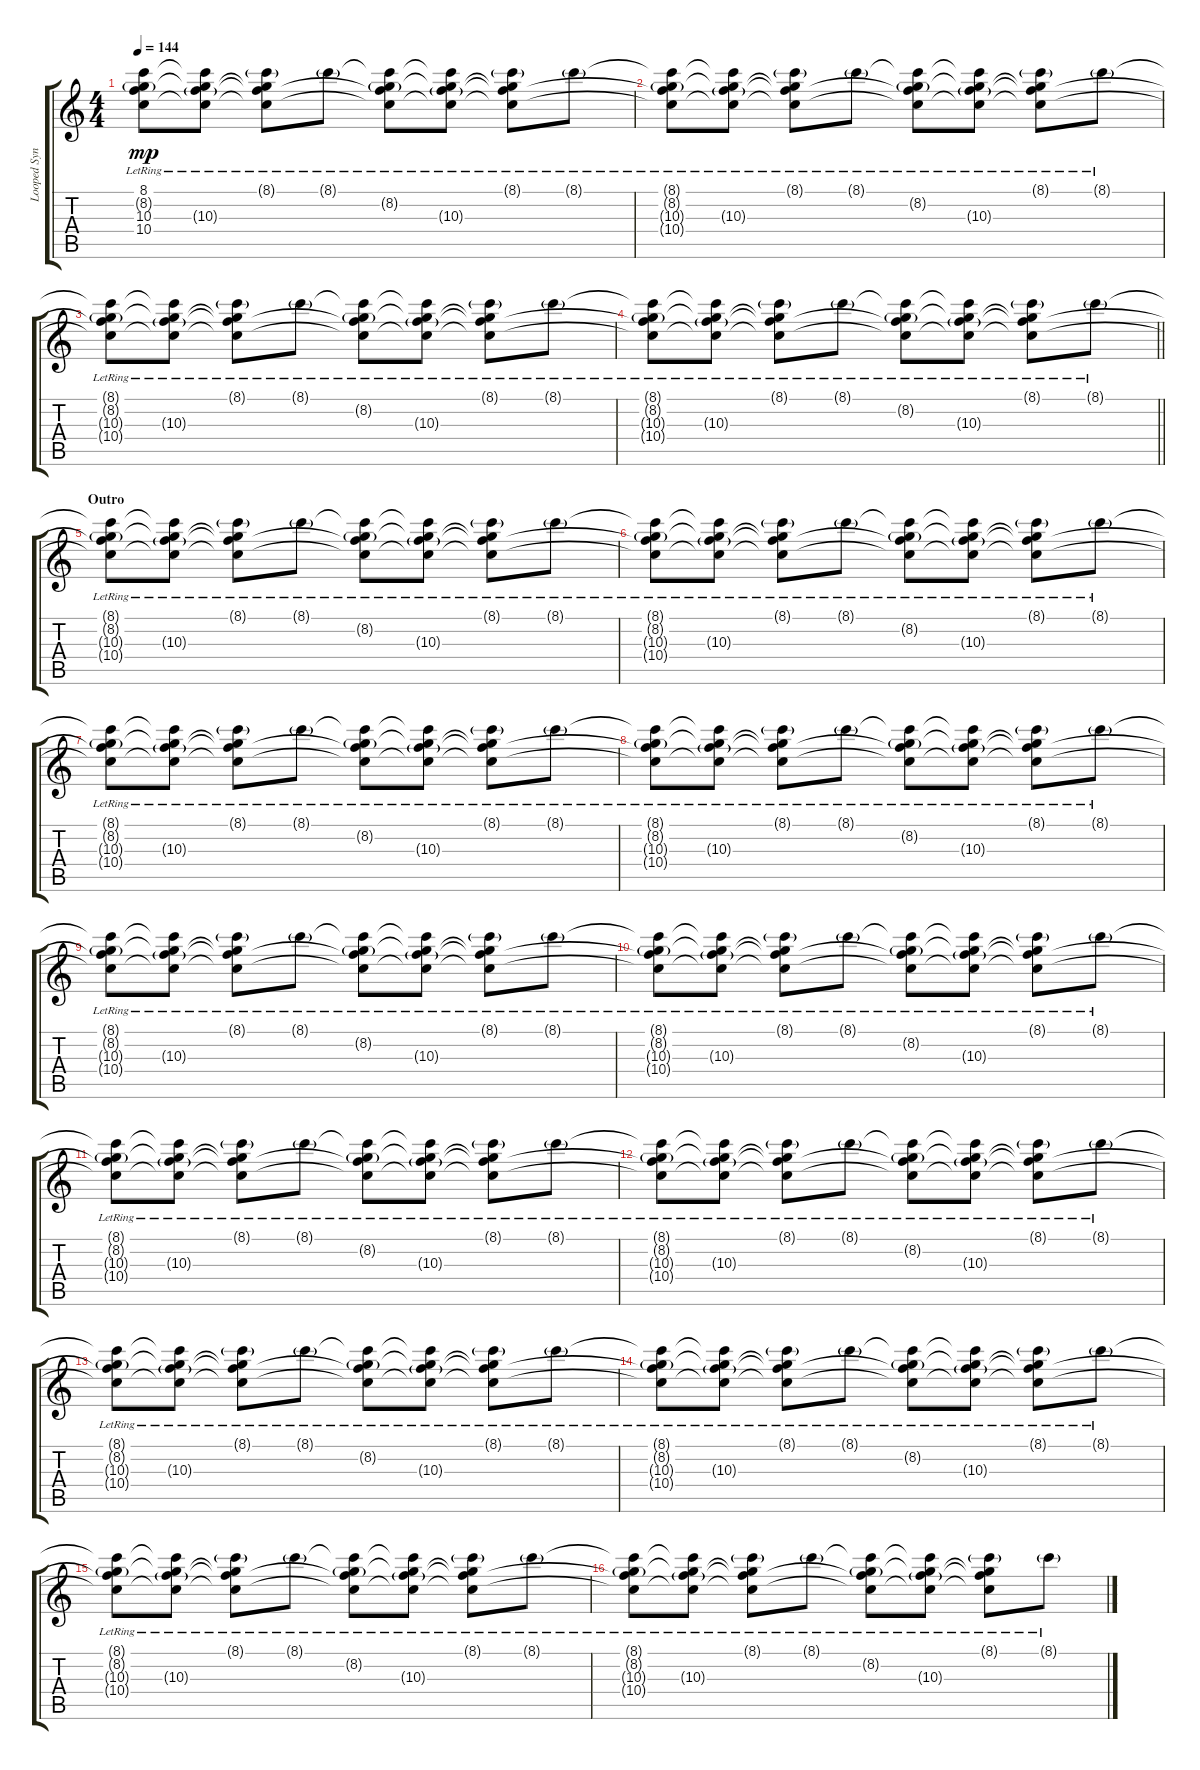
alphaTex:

\track ("Looped Synth" "Looped Syn") {instrument acousticguitarsteel}
\staff {score tabs}
\tuning (E4 B3 G3 D3 A2 E2) {hide}
\ts (4 4)
\tempo 144
\clef g2
\ks c
(8.1{t} 8.2{g lr} 10.3{t} 10.4{t}).8{dy mp} (8.1{t} 8.2{t} 10.3{g lr} 10.4{t}).8 (8.1{g lr} 8.2{t} 10.3{t} 10.4{t}).8 8.1{g lr}.8 (8.1{t} 8.2{g lr} 10.3{t} 10.4{t}).8 (8.1{t} 8.2{t} 10.3{g lr} 10.4{t}).8 (8.1{g lr} 8.2{t} 10.3{t} 10.4{t}).8 8.1{g lr}.8 |
(8.1{t} 8.2{g lr} 10.3{t} 10.4{t}).8 (8.1{t} 8.2{t} 10.3{g lr} 10.4{t}).8 (8.1{g lr} 8.2{t} 10.3{t} 10.4{t}).8 8.1{g lr}.8 (8.1{t} 8.2{g lr} 10.3{t} 10.4{t}).8 (8.1{t} 8.2{t} 10.3{g lr} 10.4{t}).8 (8.1{g lr} 8.2{t} 10.3{t} 10.4{t}).8 8.1{g lr}.8 |
(8.1{t} 8.2{g lr} 10.3{t} 10.4{t}).8 (8.1{t} 8.2{t} 10.3{g lr} 10.4{t}).8 (8.1{g lr} 8.2{t} 10.3{t} 10.4{t}).8 8.1{g lr}.8 (8.1{t} 8.2{g lr} 10.3{t} 10.4{t}).8 (8.1{t} 8.2{t} 10.3{g lr} 10.4{t}).8 (8.1{g lr} 8.2{t} 10.3{t} 10.4{t}).8 8.1{g lr}.8 |
\barLineRight lightlight
(8.1{t} 8.2{g lr} 10.3{t} 10.4{t}).8 (8.1{t} 8.2{t} 10.3{g lr} 10.4{t}).8 (8.1{g lr} 8.2{t} 10.3{t} 10.4{t}).8 8.1{g lr}.8 (8.1{t} 8.2{g lr} 10.3{t} 10.4{t}).8 (8.1{t} 8.2{t} 10.3{g lr} 10.4{t}).8 (8.1{g lr} 8.2{t} 10.3{t} 10.4{t}).8 8.1{g lr}.8 |
\section ("" "Outro")
(8.1{t} 8.2{g lr} 10.3{t} 10.4{t}).8 (8.1{t} 8.2{t} 10.3{g lr} 10.4{t}).8 (8.1{g lr} 8.2{t} 10.3{t} 10.4{t}).8 8.1{g lr}.8 (8.1{t} 8.2{g lr} 10.3{t} 10.4{t}).8 (8.1{t} 8.2{t} 10.3{g lr} 10.4{t}).8 (8.1{g lr} 8.2{t} 10.3{t} 10.4{t}).8 8.1{g lr}.8 |
(8.1{t} 8.2{g lr} 10.3{t} 10.4{t}).8 (8.1{t} 8.2{t} 10.3{g lr} 10.4{t}).8 (8.1{g lr} 8.2{t} 10.3{t} 10.4{t}).8 8.1{g lr}.8 (8.1{t} 8.2{g lr} 10.3{t} 10.4{t}).8 (8.1{t} 8.2{t} 10.3{g lr} 10.4{t}).8 (8.1{g lr} 8.2{t} 10.3{t} 10.4{t}).8 8.1{g lr}.8 |
(8.1{t} 8.2{g lr} 10.3{t} 10.4{t}).8 (8.1{t} 8.2{t} 10.3{g lr} 10.4{t}).8 (8.1{g lr} 8.2{t} 10.3{t} 10.4{t}).8 8.1{g lr}.8 (8.1{t} 8.2{g lr} 10.3{t} 10.4{t}).8 (8.1{t} 8.2{t} 10.3{g lr} 10.4{t}).8 (8.1{g lr} 8.2{t} 10.3{t} 10.4{t}).8 8.1{g lr}.8 |
(8.1{t} 8.2{g lr} 10.3{t} 10.4{t}).8 (8.1{t} 8.2{t} 10.3{g lr} 10.4{t}).8 (8.1{g lr} 8.2{t} 10.3{t} 10.4{t}).8 8.1{g lr}.8 (8.1{t} 8.2{g lr} 10.3{t} 10.4{t}).8 (8.1{t} 8.2{t} 10.3{g lr} 10.4{t}).8 (8.1{g lr} 8.2{t} 10.3{t} 10.4{t}).8 8.1{g lr}.8 |
(8.1{t} 8.2{g lr} 10.3{t} 10.4{t}).8 (8.1{t} 8.2{t} 10.3{g lr} 10.4{t}).8 (8.1{g lr} 8.2{t} 10.3{t} 10.4{t}).8 8.1{g lr}.8 (8.1{t} 8.2{g lr} 10.3{t} 10.4{t}).8 (8.1{t} 8.2{t} 10.3{g lr} 10.4{t}).8 (8.1{g lr} 8.2{t} 10.3{t} 10.4{t}).8 8.1{g lr}.8 |
(8.1{t} 8.2{g lr} 10.3{t} 10.4{t}).8 (8.1{t} 8.2{t} 10.3{g lr} 10.4{t}).8 (8.1{g lr} 8.2{t} 10.3{t} 10.4{t}).8 8.1{g lr}.8 (8.1{t} 8.2{g lr} 10.3{t} 10.4{t}).8 (8.1{t} 8.2{t} 10.3{g lr} 10.4{t}).8 (8.1{g lr} 8.2{t} 10.3{t} 10.4{t}).8 8.1{g lr}.8 |
(8.1{t} 8.2{g lr} 10.3{t} 10.4{t}).8 (8.1{t} 8.2{t} 10.3{g lr} 10.4{t}).8 (8.1{g lr} 8.2{t} 10.3{t} 10.4{t}).8 8.1{g lr}.8 (8.1{t} 8.2{g lr} 10.3{t} 10.4{t}).8 (8.1{t} 8.2{t} 10.3{g lr} 10.4{t}).8 (8.1{g lr} 8.2{t} 10.3{t} 10.4{t}).8 8.1{g lr}.8 |
(8.1{t} 8.2{g lr} 10.3{t} 10.4{t}).8 (8.1{t} 8.2{t} 10.3{g lr} 10.4{t}).8 (8.1{g lr} 8.2{t} 10.3{t} 10.4{t}).8 8.1{g lr}.8 (8.1{t} 8.2{g lr} 10.3{t} 10.4{t}).8 (8.1{t} 8.2{t} 10.3{g lr} 10.4{t}).8 (8.1{g lr} 8.2{t} 10.3{t} 10.4{t}).8 8.1{g lr}.8 |
(8.1{t} 8.2{g lr} 10.3{t} 10.4{t}).8 (8.1{t} 8.2{t} 10.3{g lr} 10.4{t}).8 (8.1{g lr} 8.2{t} 10.3{t} 10.4{t}).8 8.1{g lr}.8 (8.1{t} 8.2{g lr} 10.3{t} 10.4{t}).8 (8.1{t} 8.2{t} 10.3{g lr} 10.4{t}).8 (8.1{g lr} 8.2{t} 10.3{t} 10.4{t}).8 8.1{g lr}.8 |
(8.1{t} 8.2{g lr} 10.3{t} 10.4{t}).8 (8.1{t} 8.2{t} 10.3{g lr} 10.4{t}).8 (8.1{g lr} 8.2{t} 10.3{t} 10.4{t}).8 8.1{g lr}.8 (8.1{t} 8.2{g lr} 10.3{t} 10.4{t}).8 (8.1{t} 8.2{t} 10.3{g lr} 10.4{t}).8 (8.1{g lr} 8.2{t} 10.3{t} 10.4{t}).8 8.1{g lr}.8 |
(8.1{t} 8.2{g lr} 10.3{t} 10.4{t}).8 (8.1{t} 8.2{t} 10.3{g lr} 10.4{t}).8 (8.1{g lr} 8.2{t} 10.3{t} 10.4{t}).8 8.1{g lr}.8 (8.1{t} 8.2{g lr} 10.3{t} 10.4{t}).8 (8.1{t} 8.2{t} 10.3{g lr} 10.4{t}).8 (8.1{g lr} 8.2{t} 10.3{t} 10.4{t}).8 8.1{g lr}.8 |
(8.1{t} 8.2{g lr} 10.3{t} 10.4{t}).8 (8.1{t} 8.2{t} 10.3{g lr} 10.4{t}).8 (8.1{g lr} 8.2{t} 10.3{t} 10.4{t}).8 8.1{g lr}.8 (8.1{t} 8.2{g lr} 10.3{t} 10.4{t}).8 (8.1{t} 8.2{t} 10.3{g lr} 10.4{t}).8 (8.1{g lr} 8.2{t} 10.3{t} 10.4{t}).8 8.1{g lr}.8
